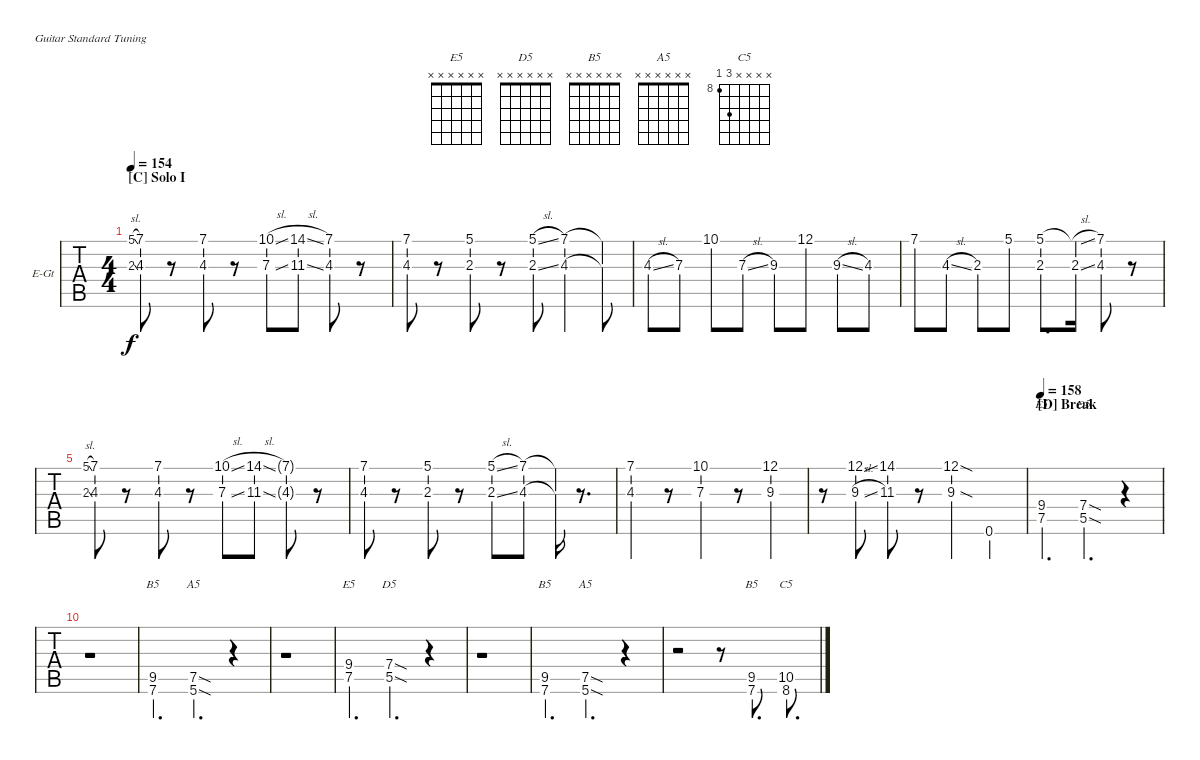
\defaultSystemsLayout 4
\bracketExtendMode nobrackets
\firstSystemTrackNameOrientation horizontal
\otherSystemsTrackNameOrientation horizontal
\defaultBarNumberDisplay FirstOfSystem
\track ("Guitar" "E-Gt") {instrument distortionguitar}
\staff {tabs}
\tuning (E4 B3 G3 D3 A2 E2)
\chord ("E5" x x x 9 7 x) {firstfret 7 showfingering false}
\chord ("D5" x x x 7 5 x) {firstfret 5 showfingering false}
\chord ("B5" x x x x 9 7) {firstfret 7 showfingering false}
\chord ("A5" x x x x 7 5) {firstfret 5 showfingering false}
\chord ("E5" x x x x x x)
\chord ("D5" x x x x x x)
\chord ("B5" x x x x x x)
\chord ("A5" x x x x x x)
\chord ("C5" x x x x 10 8) {firstfret 8 showfingering false}
\ts (4 4)
\section ("C" "Solo I")
\scale
0.230769
\tempo 154
\accidentals auto
\clef g2
\ottava regular
\simile none
\ks c
(5.1{sl} 2.3{sl}).8{lyrics (0 "") lyrics (1 "") lyrics (2 "") lyrics (3 "") lyrics (4 "") gr dy f} (7.1 4.3).8{lyrics (0 "") lyrics (1 "") lyrics (2 "") lyrics (3 "") lyrics (4 "")} r.8 (7.1 4.3).8{lyrics (0 "") lyrics (1 "") lyrics (2 "") lyrics (3 "") lyrics (4 "")} r.8 (10.1{sl} 7.3{sl}).8{lyrics (0 "") lyrics (1 "") lyrics (2 "") lyrics (3 "") lyrics (4 "")} (14.1{sl} 11.3{sl}).8{lyrics (0 "") lyrics (1 "") lyrics (2 "") lyrics (3 "") lyrics (4 "")} (4.3 7.1).8{lyrics (0 "") lyrics (1 "") lyrics (2 "") lyrics (3 "") lyrics (4 "")} r.8 |
\scale
0.215385 (7.1 4.3).8{lyrics (0 "") lyrics (1 "") lyrics (2 "") lyrics (3 "") lyrics (4 "")} r.8 (5.1 2.3).8{lyrics (0 "") lyrics (1 "") lyrics (2 "") lyrics (3 "") lyrics (4 "")} r.8 (5.1{sl} 2.3{sl}).8{lyrics (0 "") lyrics (1 "") lyrics (2 "") lyrics (3 "") lyrics (4 "")} (7.1 4.3).4{lyrics (0 "") lyrics (1 "") lyrics (2 "") lyrics (3 "") lyrics (4 "")} (4.3{t} 7.1{t}).8{lyrics (0 "") lyrics (1 "") lyrics (2 "") lyrics (3 "") lyrics (4 "")} |
\scale
0.215385 4.3{sl}.8{lyrics (0 "") lyrics (1 "") lyrics (2 "") lyrics (3 "") lyrics (4 "")} 7.3.8{lyrics (0 "") lyrics (1 "") lyrics (2 "") lyrics (3 "") lyrics (4 "")} 10.1.8{lyrics (0 "") lyrics (1 "") lyrics (2 "") lyrics (3 "") lyrics (4 "")} 7.3{sl}.8{lyrics (0 "") lyrics (1 "") lyrics (2 "") lyrics (3 "") lyrics (4 "")} 9.3.8{lyrics (0 "") lyrics (1 "") lyrics (2 "") lyrics (3 "") lyrics (4 "")} 12.1.8{lyrics (0 "") lyrics (1 "") lyrics (2 "") lyrics (3 "") lyrics (4 "")} 9.3{sl}.8{lyrics (0 "") lyrics (1 "") lyrics (2 "") lyrics (3 "") lyrics (4 "")} 4.3.8{lyrics (0 "") lyrics (1 "") lyrics (2 "") lyrics (3 "") lyrics (4 "")} |
\scale
0.338462 7.1.8{lyrics (0 "") lyrics (1 "") lyrics (2 "") lyrics (3 "") lyrics (4 "")} 4.3{sl}.8{lyrics (0 "") lyrics (1 "") lyrics (2 "") lyrics (3 "") lyrics (4 "")} 2.3.8{lyrics (0 "") lyrics (1 "") lyrics (2 "") lyrics (3 "") lyrics (4 "")} 5.1.8{lyrics (0 "") lyrics (1 "") lyrics (2 "") lyrics (3 "") lyrics (4 "")} (5.1 2.3).8{d lyrics (0 "") lyrics (1 "") lyrics (2 "") lyrics (3 "") lyrics (4 "")} (5.1{sl t} 2.3{sl}).16{lyrics (0 "") lyrics (1 "") lyrics (2 "") lyrics (3 "") lyrics (4 "")} (7.1 4.3).8{lyrics (0 "") lyrics (1 "") lyrics (2 "") lyrics (3 "") lyrics (4 "")} r.8 |
\scale
0.230769 (5.1{sl} 2.3{sl}).8{lyrics (0 "") lyrics (1 "") lyrics (2 "") lyrics (3 "") lyrics (4 "") gr} (7.1 4.3).8{lyrics (0 "") lyrics (1 "") lyrics (2 "") lyrics (3 "") lyrics (4 "")} r.8 (7.1 4.3).8{lyrics (0 "") lyrics (1 "") lyrics (2 "") lyrics (3 "") lyrics (4 "")} r.8 (10.1{sl} 7.3{sl}).8{lyrics (0 "") lyrics (1 "") lyrics (2 "") lyrics (3 "") lyrics (4 "")} (14.1{sl} 11.3{sl}).8{lyrics (0 "") lyrics (1 "") lyrics (2 "") lyrics (3 "") lyrics (4 "")} (4.3{g} 7.1{g}).8{lyrics (0 "") lyrics (1 "") lyrics (2 "") lyrics (3 "") lyrics (4 "")} r.8 |
\scale
0.338462 (7.1 4.3).8{lyrics (0 "") lyrics (1 "") lyrics (2 "") lyrics (3 "") lyrics (4 "")} r.8 (5.1 2.3).8{lyrics (0 "") lyrics (1 "") lyrics (2 "") lyrics (3 "") lyrics (4 "")} r.8 (5.1{sl} 2.3{sl}).8{lyrics (0 "") lyrics (1 "") lyrics (2 "") lyrics (3 "") lyrics (4 "")} (7.1 4.3).8{lyrics (0 "") lyrics (1 "") lyrics (2 "") lyrics (3 "") lyrics (4 "")} (7.1{t} 4.3{t}).16{lyrics (0 "") lyrics (1 "") lyrics (2 "") lyrics (3 "") lyrics (4 "")} r.8{d} |
\scale
0.215385 (7.1 4.3).4{lyrics (0 "") lyrics (1 "") lyrics (2 "") lyrics (3 "") lyrics (4 "")} r.8 (10.1 7.3).4{lyrics (0 "") lyrics (1 "") lyrics (2 "") lyrics (3 "") lyrics (4 "")} r.8 (12.1 9.3).4{lyrics (0 "") lyrics (1 "") lyrics (2 "") lyrics (3 "") lyrics (4 "")} |
\scale
0.215385 r.8 (12.1{ss} 9.3{sl}).8{lyrics (0 "") lyrics (1 "") lyrics (2 "") lyrics (3 "") lyrics (4 "")} (14.1 11.3).8{lyrics (0 "") lyrics (1 "") lyrics (2 "") lyrics (3 "") lyrics (4 "")} r.8 (12.1{sod} 9.3{sod}).4{lyrics (0 "") lyrics (1 "") lyrics (2 "") lyrics (3 "") lyrics (4 "")} 0.6.4{lyrics (0 "") lyrics (1 "") lyrics (2 "") lyrics (3 "") lyrics (4 "")} |
\section ("D" "Break")
\scale
0.331551
\tempo 158
(7.5 9.4).4{d ch "E5" lyrics (0 "") lyrics (1 "") lyrics (2 "") lyrics (3 "") lyrics (4 "")} (5.5{sod} 7.4{sod}).4{d ch "D5" lyrics (0 "") lyrics (1 "") lyrics (2 "") lyrics (3 "") lyrics (4 "")} r.4 |
\scale
0.168449 r.1 |
\scale
0.331551 (7.6 9.5).4{d ch "B5" lyrics (0 "") lyrics (1 "") lyrics (2 "") lyrics (3 "") lyrics (4 "")} (5.6{sod} 7.5{sod}).4{d ch "A5" lyrics (0 "") lyrics (1 "") lyrics (2 "") lyrics (3 "") lyrics (4 "")} r.4 |
\scale
0.168449 r.1 |
\scale
0.258873 (7.5 9.4).4{d ch "E5" lyrics (0 "") lyrics (1 "") lyrics (2 "") lyrics (3 "") lyrics (4 "")} (5.5{sod} 7.4{sod}).4{d ch "D5" lyrics (0 "") lyrics (1 "") lyrics (2 "") lyrics (3 "") lyrics (4 "")} r.4 |
\scale
0.131524 r.1 |
\scale
0.258873 (7.6 9.5).4{d ch "B5" lyrics (0 "") lyrics (1 "") lyrics (2 "") lyrics (3 "") lyrics (4 "")} (5.6{sod} 7.5{sod}).4{d ch "A5" lyrics (0 "") lyrics (1 "") lyrics (2 "") lyrics (3 "") lyrics (4 "")} r.4 |
\scale
0.350731 r.2 r.8 (7.6 9.5).8{d ch "B5" lyrics (0 "") lyrics (1 "") lyrics (2 "") lyrics (3 "") lyrics (4 "")} (8.6 10.5).8{d ch "C5" lyrics (0 "") lyrics (1 "") lyrics (2 "") lyrics (3 "") lyrics (4 "")}
